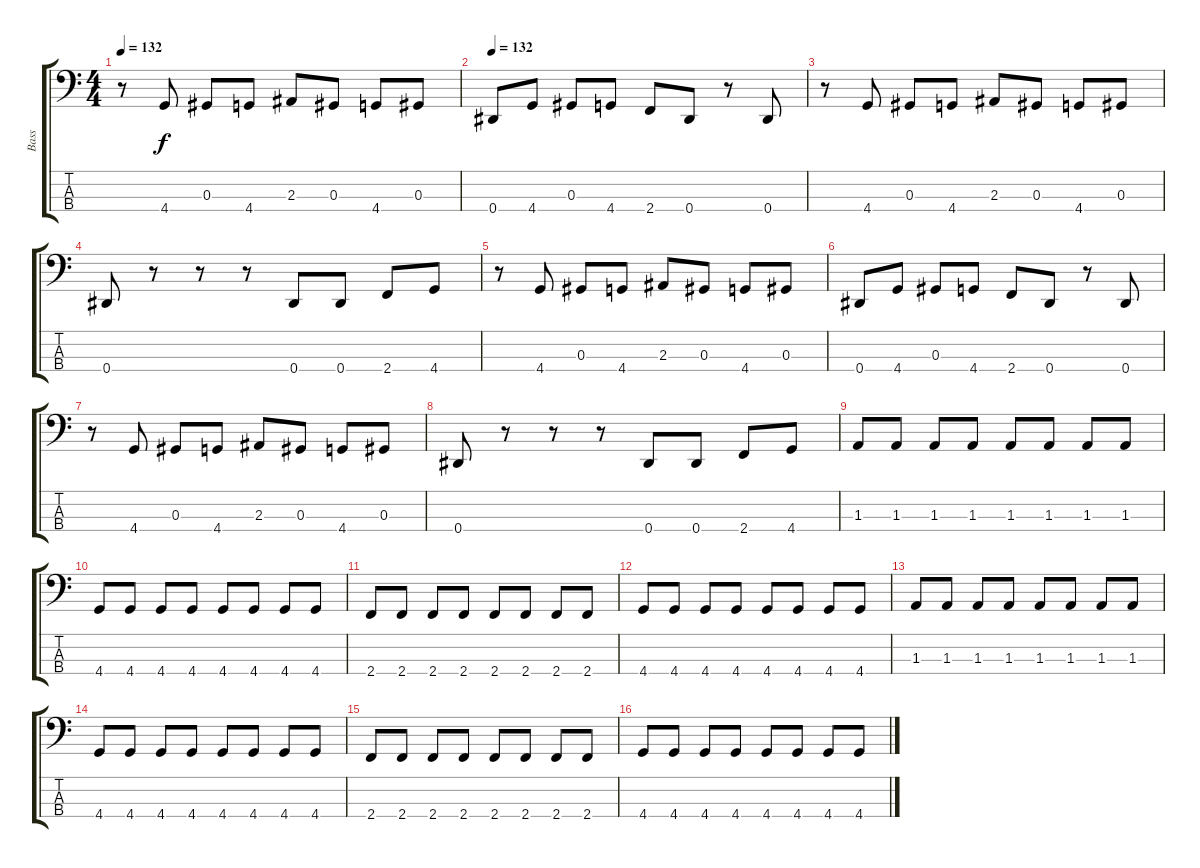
\track ("Bass" "Bass") {instrument electricbassfinger}
\staff {score tabs}
\tuning (Gb2 Db2 Ab1 Eb1) {hide}
\ts (4 4)
\tempo 132
\clef f4
\ks c
r.8{dy f} 4.4.8 0.3.8 4.4.8 2.3.8 0.3.8 4.4.8 0.3.8 |
\tempo 132
0.4.8 4.4.8 0.3.8 4.4.8 2.4.8 0.4.8 r.8 0.4.8 |
r.8 4.4.8 0.3.8 4.4.8 2.3.8 0.3.8 4.4.8 0.3.8 |
0.4.8 r.8 r.8 r.8 0.4.8 0.4.8 2.4.8 4.4.8 |
r.8 4.4.8 0.3.8 4.4.8 2.3.8 0.3.8 4.4.8 0.3.8 |
0.4.8 4.4.8 0.3.8 4.4.8 2.4.8 0.4.8 r.8 0.4.8 |
r.8 4.4.8 0.3.8 4.4.8 2.3.8 0.3.8 4.4.8 0.3.8 |
0.4.8 r.8 r.8 r.8 0.4.8 0.4.8 2.4.8 4.4.8 |
1.3.8{volume 16 balance 8} 1.3.8 1.3.8 1.3.8 1.3.8 1.3.8 1.3.8 1.3.8 |
4.4.8 4.4.8 4.4.8 4.4.8 4.4.8 4.4.8 4.4.8 4.4.8 |
2.4.8 2.4.8 2.4.8 2.4.8 2.4.8 2.4.8 2.4.8 2.4.8 |
4.4.8 4.4.8 4.4.8 4.4.8 4.4.8 4.4.8 4.4.8 4.4.8 |
1.3.8 1.3.8 1.3.8 1.3.8 1.3.8 1.3.8 1.3.8 1.3.8 |
4.4.8 4.4.8 4.4.8 4.4.8 4.4.8 4.4.8 4.4.8 4.4.8 |
2.4.8 2.4.8 2.4.8 2.4.8 2.4.8 2.4.8 2.4.8 2.4.8 |
4.4.8 4.4.8 4.4.8 4.4.8 4.4.8 4.4.8 4.4.8 4.4.8
